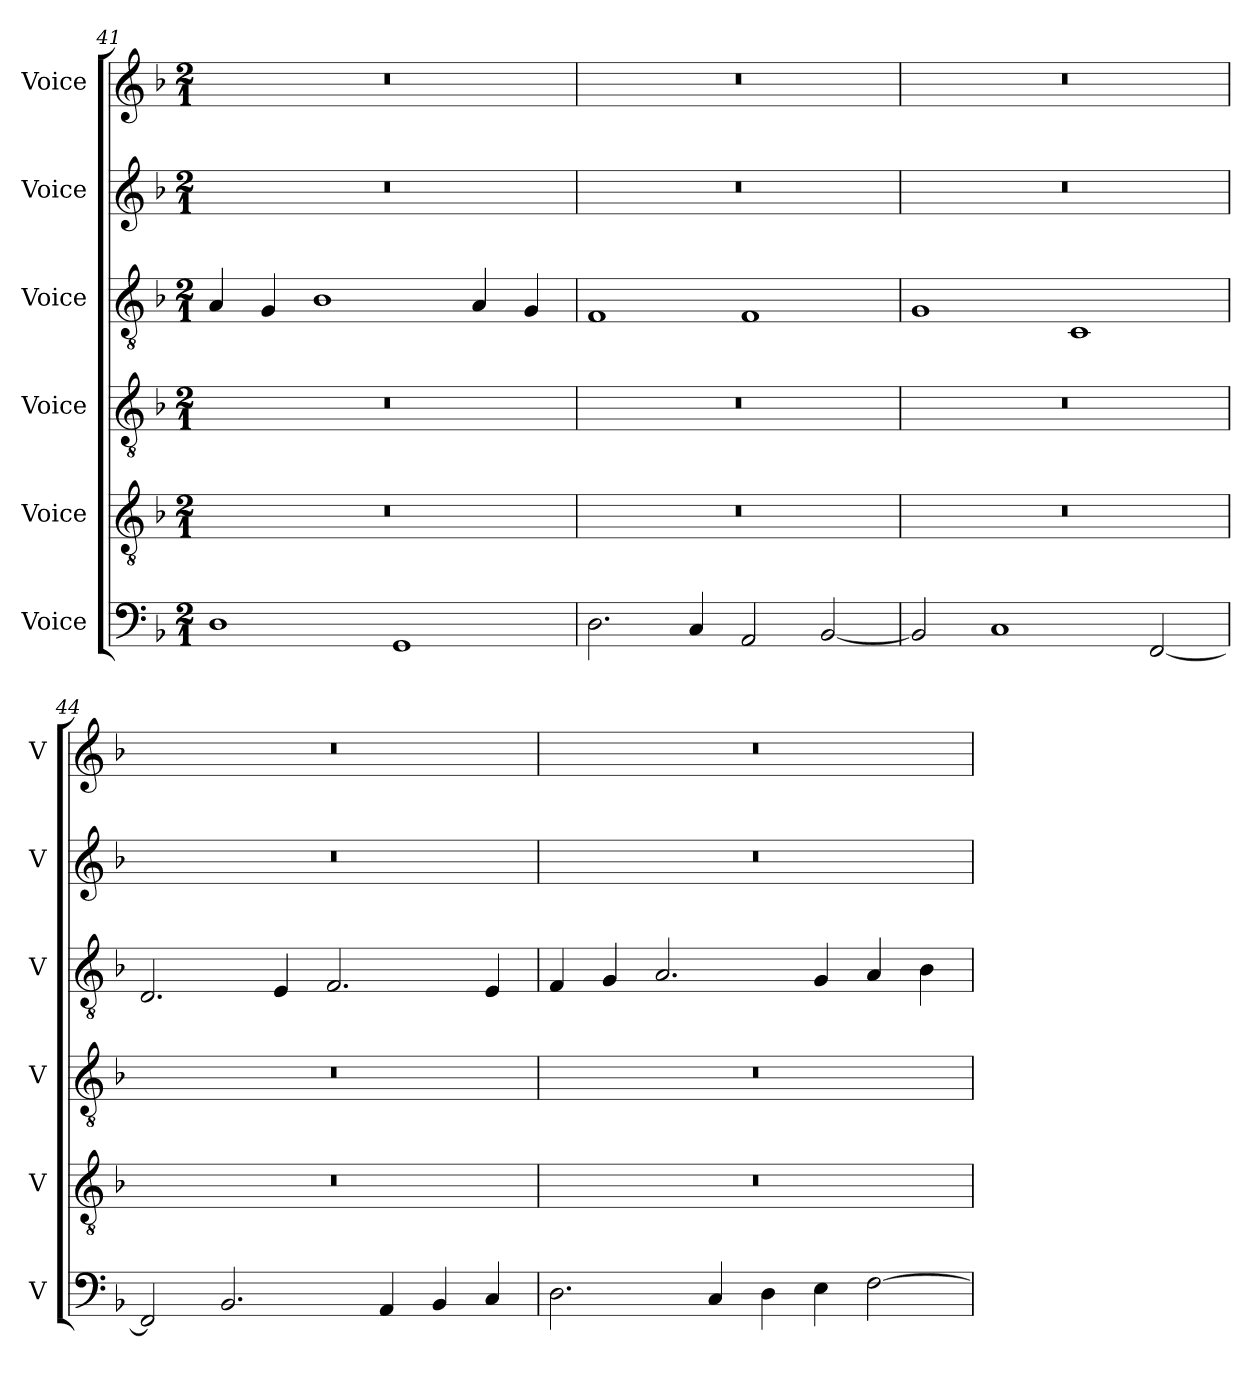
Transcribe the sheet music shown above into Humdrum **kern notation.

**kern	**kern	**kern	**kern	**kern	**kern
*part6	*part5	*part4	*part3	*part2	*part1
*staff6	*staff5	*staff4	*staff3	*staff2	*staff1
*I"Voice	*I"Voice	*I"Voice	*I"Voice	*I"Voice	*I"Voice
*I'V	*I'V	*I'V	*I'V	*I'V	*I'V
*clefF4	*clefGv2	*clefGv2	*clefGv2	*clefG2	*clefG2
*k[b-]	*k[b-]	*k[b-]	*k[b-]	*k[b-]	*k[b-]
*M2/1	*M2/1	*M2/1	*M2/1	*M2/1	*M2/1
=41	=41	=41	=41	=41	=41
1D	0r	0r	4A/	0r	0r
.	.	.	4G/	.	.
.	.	.	1B-	.	.
1GG	.	.	.	.	.
.	.	.	4A/	.	.
.	.	.	4G/	.	.
!!LO:PB:g=z
=42	=42	=42	=42	=42	=42
2.D\	0r	0r	1F	0r	0r
4C/	.	.	.	.	.
2AA/	.	.	1F	.	.
[2BB-/	.	.	.	.	.
=43	=43	=43	=43	=43	=43
2BB-/]	0r	0r	1G	0r	0r
1C	.	.	.	.	.
.	.	.	1C	.	.
[2FF/	.	.	.	.	.
=44	=44	=44	=44	=44	=44
2FF/]	0r	0r	2.D/	0r	0r
2.BB-/	.	.	.	.	.
.	.	.	4E/	.	.
.	.	.	2.F/	.	.
4AA/	.	.	.	.	.
4BB-/	.	.	.	.	.
4C/	.	.	4E/	.	.
!!LO:LB:g=z
=45	=45	=45	=45	=45	=45
2.D\	0r	0r	4F/	0r	0r
.	.	.	4G/	.	.
.	.	.	2.A/	.	.
4C/	.	.	.	.	.
4D\	.	.	.	.	.
4E\	.	.	4G/	.	.
[2F\	.	.	4A/	.	.
.	.	.	4B-\	.	.
=	=	=	=	=	=
*-	*-	*-	*-	*-	*-
